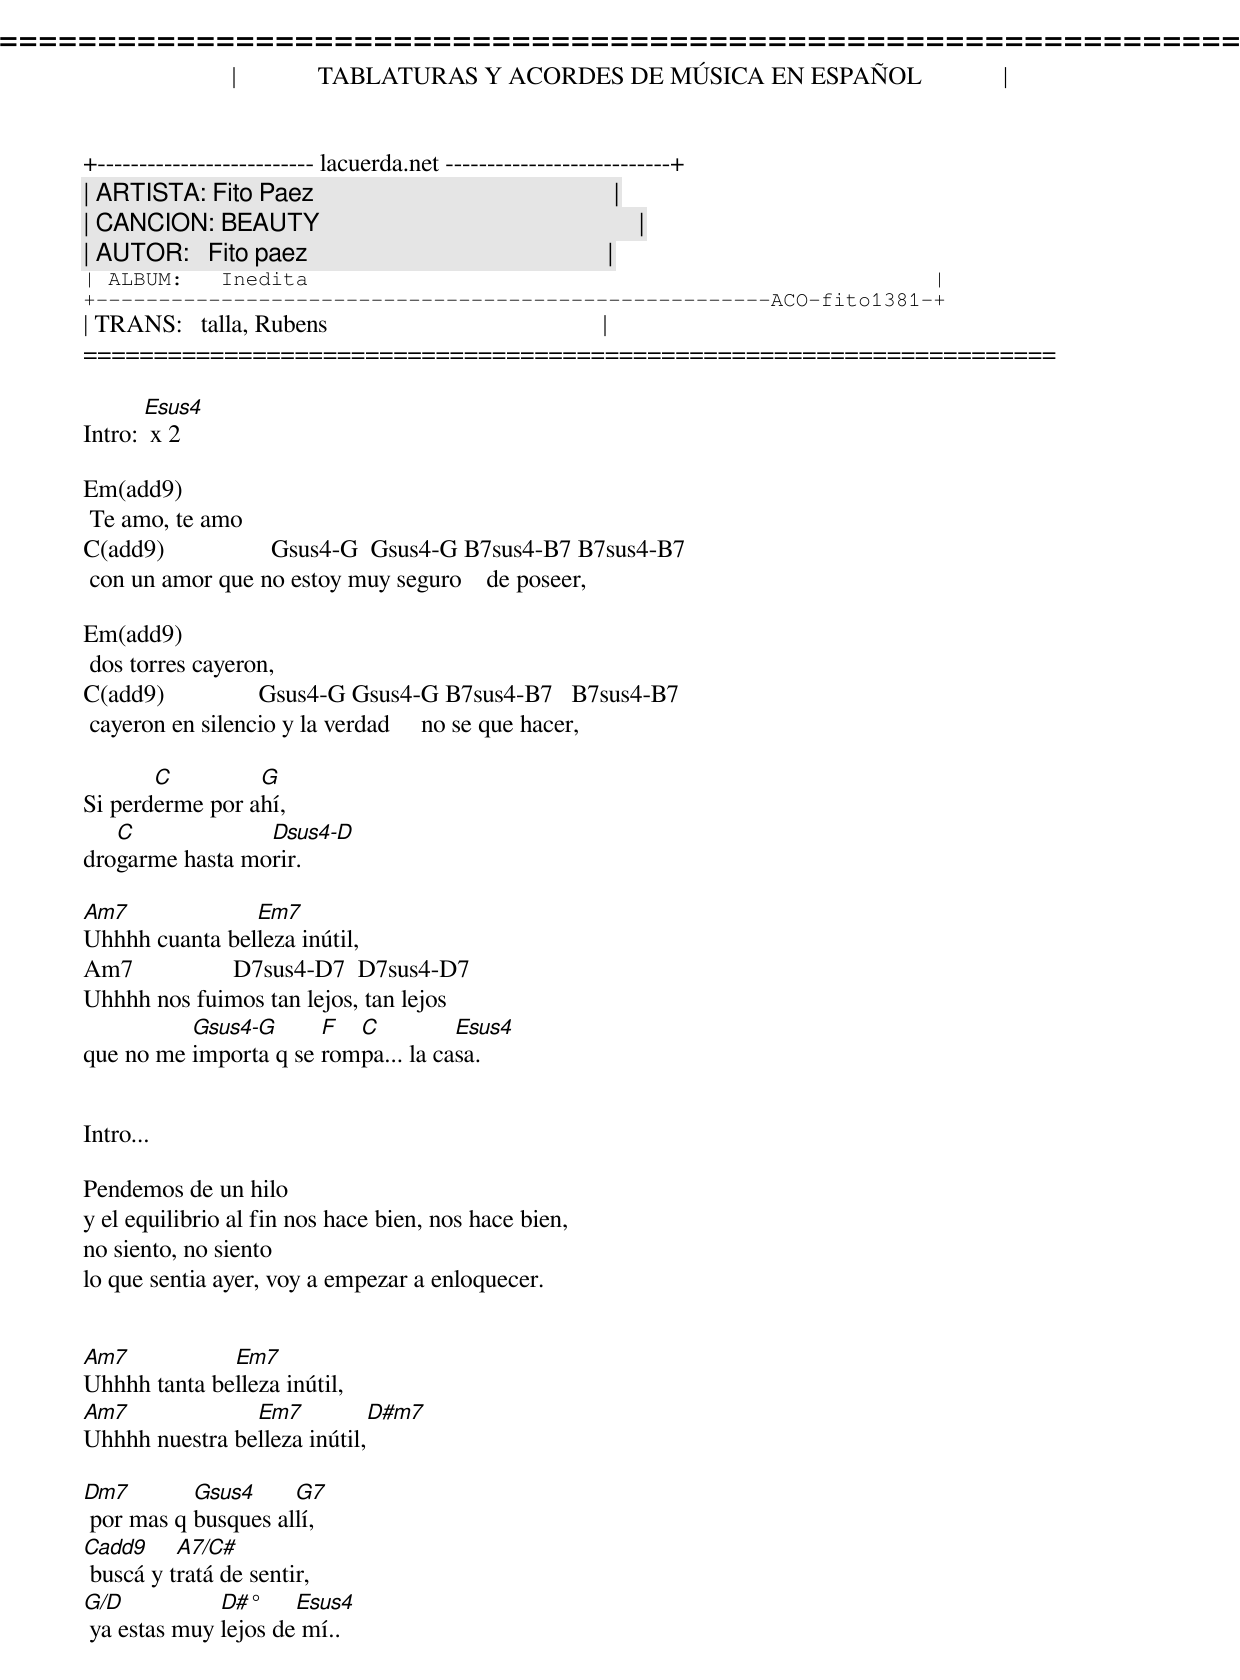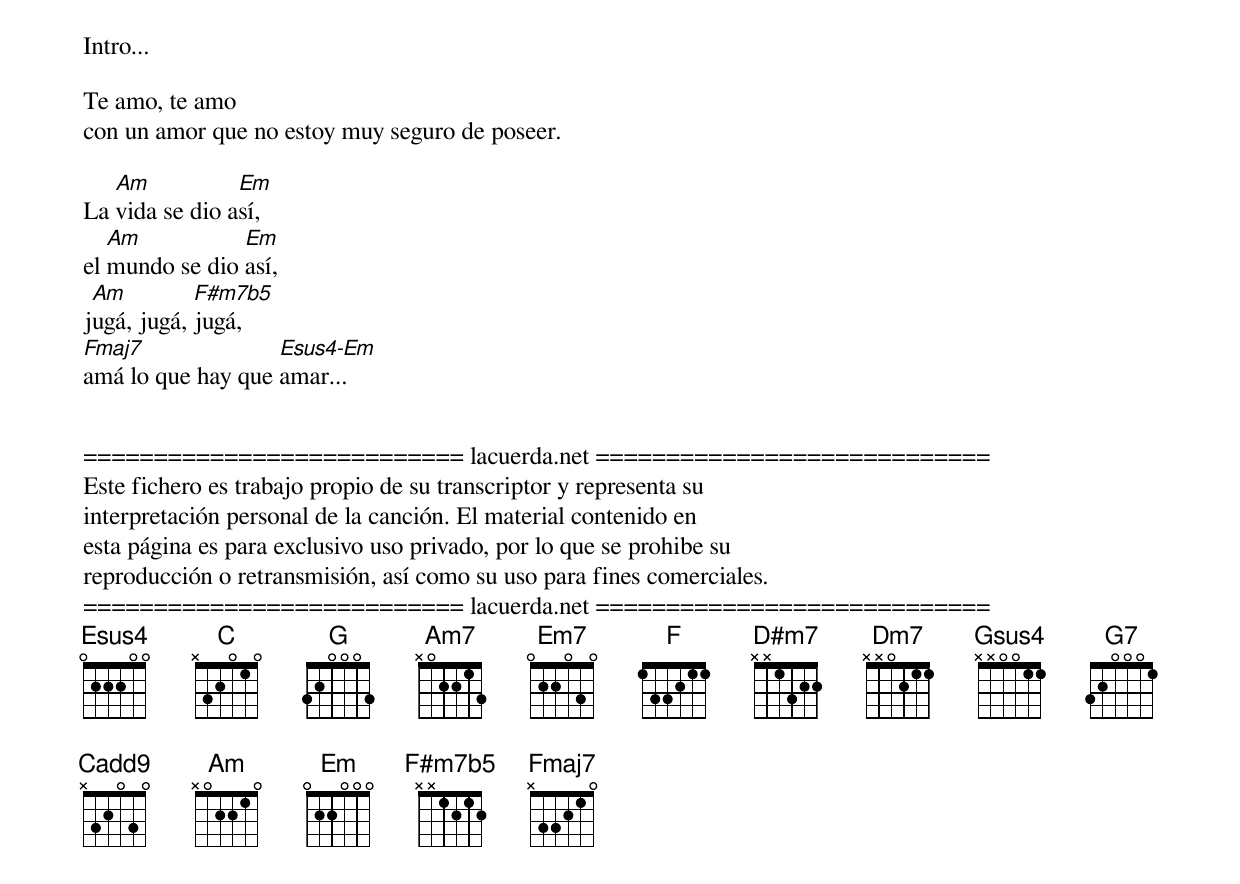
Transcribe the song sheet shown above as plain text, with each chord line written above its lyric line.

=====================================================================
|             TABLATURAS Y ACORDES DE MÚSICA EN ESPAÑOL             |
+-------------------------- lacuerda.net ---------------------------+
| ARTISTA: Fito Paez                                                |
| CANCION: BEAUTY                                                   |
| AUTOR:   Fito paez                                                |
| ALBUM:   Inedita                                                  |
+------------------------------------------------------ACO-fito1381-+
| TRANS:   talla, Rubens                                            |
=====================================================================

Intro: [Esus4] x 2

Em(add9)
 Te amo, te amo
C(add9)                 Gsus4-G  Gsus4-G B7sus4-B7 B7sus4-B7
 con un amor que no estoy muy seguro    de poseer,

Em(add9)
 dos torres cayeron,
C(add9)               Gsus4-G Gsus4-G B7sus4-B7   B7sus4-B7
 cayeron en silencio y la verdad     no se que hacer,

       C         G
Si perderme por ahí,
   C             Dsus4-D
drogarme hasta morir.

Am7             Em7
Uhhhh cuanta belleza inútil,
Am7                D7sus4-D7  D7sus4-D7
Uhhhh nos fuimos tan lejos, tan lejos
          Gsus4-G      F  C          Esus4
que no me importa q se rompa... la casa.


Intro...

Pendemos de un hilo
y el equilibrio al fin nos hace bien, nos hace bien,
no siento, no siento
lo que sentia ayer, voy a empezar a enloquecer.


Am7           Em7
Uhhhh tanta belleza inútil,
Am7             Em7          D#m7
Uhhhh nuestra belleza inútil,

Dm7        Gsus4     G7
 por mas q busques allí,
C(add9)   A7/C#
 buscá y tratá de sentir,
G/D           D#°     Esus4
 ya estas muy lejos de mí..


Intro...

Te amo, te amo
con un amor que no estoy muy seguro de poseer.

   Am           Em
La vida se dio así,
   Am           Em
el mundo se dio así,
 Am         F#m7b5
jugá, jugá, jugá,
Fmaj7              Esus4-Em
amá lo que hay que amar...


=========================== lacuerda.net ============================
Este fichero es trabajo propio de su transcriptor y representa su
interpretación personal de la canción. El material contenido en
esta página es para exclusivo uso privado, por lo que se prohibe su
reproducción o retransmisión, así como su uso para fines comerciales.
=========================== lacuerda.net ============================
